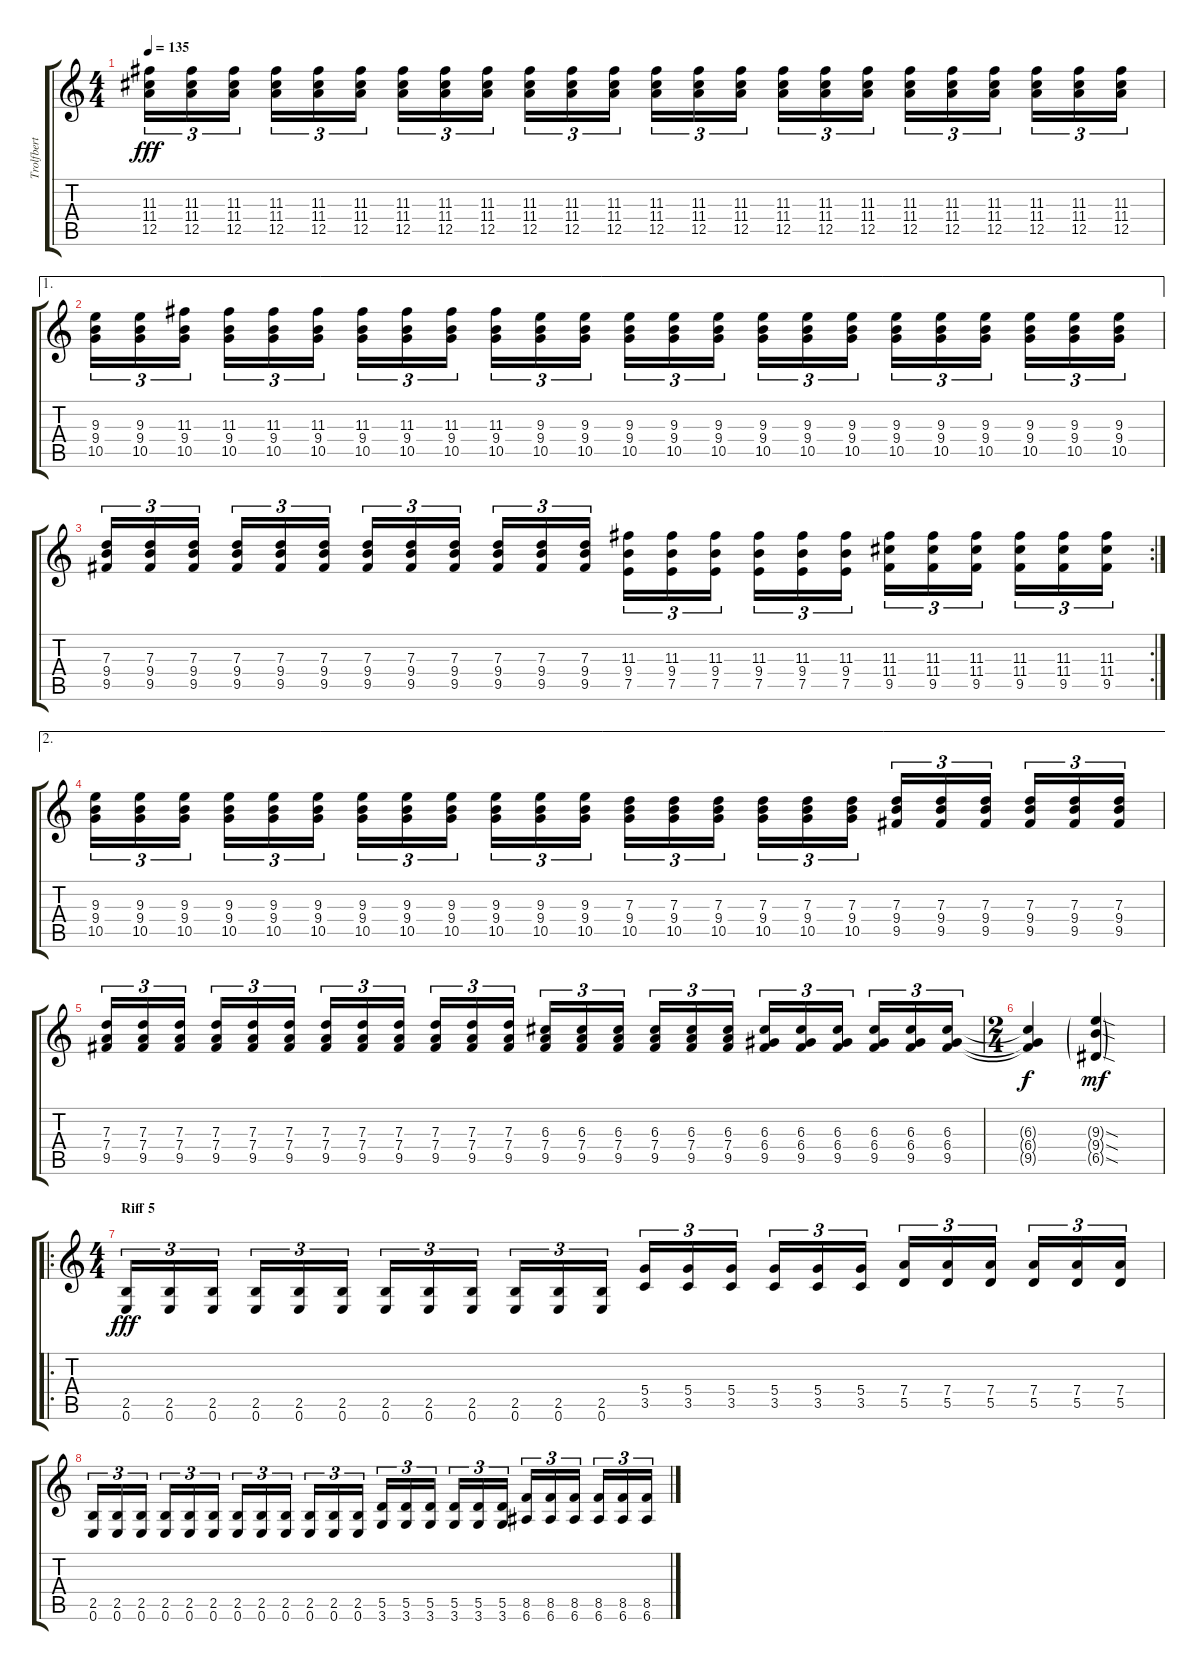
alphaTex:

\track ("Trolfbert Guitar 1" "Trolfbert ") {instrument distortionguitar}
\staff {score tabs}
\tuning (E4 B3 G3 D3 A2 E2) {hide}
\ts (4 4)
\tempo 135
\clef g2
\ks c
(11.3 11.4 12.5).16{tu (3 2) dy fff} (11.3 11.4 12.5).16{tu (3 2)} (11.3 11.4 12.5).16{tu (3 2)} (11.3 11.4 12.5).16{tu (3 2)} (11.3 11.4 12.5).16{tu (3 2)} (11.3 11.4 12.5).16{tu (3 2)} (11.3 11.4 12.5).16{tu (3 2)} (11.3 11.4 12.5).16{tu (3 2)} (11.3 11.4 12.5).16{tu (3 2)} (11.3 11.4 12.5).16{tu (3 2)} (11.3 11.4 12.5).16{tu (3 2)} (11.3 11.4 12.5).16{tu (3 2)} (11.3 11.4 12.5).16{tu (3 2)} (11.3 11.4 12.5).16{tu (3 2)} (11.3 11.4 12.5).16{tu (3 2)} (11.3 11.4 12.5).16{tu (3 2)} (11.3 11.4 12.5).16{tu (3 2)} (11.3 11.4 12.5).16{tu (3 2)} (11.3 11.4 12.5).16{tu (3 2)} (11.3 11.4 12.5).16{tu (3 2)} (11.3 11.4 12.5).16{tu (3 2)} (11.3 11.4 12.5).16{tu (3 2)} (11.3 11.4 12.5).16{tu (3 2)} (11.3 11.4 12.5).16{tu (3 2)} |
\ae 1
(9.3 9.4 10.5).16{tu (3 2)} (9.3 9.4 10.5).16{tu (3 2)} (11.3 9.4 10.5).16{tu (3 2)} (11.3 9.4 10.5).16{tu (3 2)} (11.3 9.4 10.5).16{tu (3 2)} (11.3 9.4 10.5).16{tu (3 2)} (11.3 9.4 10.5).16{tu (3 2)} (11.3 9.4 10.5).16{tu (3 2)} (11.3 9.4 10.5).16{tu (3 2)} (11.3 9.4 10.5).16{tu (3 2)} (9.3 9.4 10.5).16{tu (3 2)} (9.3 9.4 10.5).16{tu (3 2)} (9.3 9.4 10.5).16{tu (3 2)} (9.3 9.4 10.5).16{tu (3 2)} (9.3 9.4 10.5).16{tu (3 2)} (9.3 9.4 10.5).16{tu (3 2)} (9.3 9.4 10.5).16{tu (3 2)} (9.3 9.4 10.5).16{tu (3 2)} (9.3 9.4 10.5).16{tu (3 2)} (9.3 9.4 10.5).16{tu (3 2)} (9.3 9.4 10.5).16{tu (3 2)} (9.3 9.4 10.5).16{tu (3 2)} (9.3 9.4 10.5).16{tu (3 2)} (9.3 9.4 10.5).16{tu (3 2)} |
\rc 2
(7.3 9.4 9.5).16{tu (3 2)} (7.3 9.4 9.5).16{tu (3 2)} (7.3 9.4 9.5).16{tu (3 2)} (7.3 9.4 9.5).16{tu (3 2)} (7.3 9.4 9.5).16{tu (3 2)} (7.3 9.4 9.5).16{tu (3 2)} (7.3 9.4 9.5).16{tu (3 2)} (7.3 9.4 9.5).16{tu (3 2)} (7.3 9.4 9.5).16{tu (3 2)} (7.3 9.4 9.5).16{tu (3 2)} (7.3 9.4 9.5).16{tu (3 2)} (7.3 9.4 9.5).16{tu (3 2)} (11.3 9.4 7.5).16{tu (3 2)} (11.3 9.4 7.5).16{tu (3 2)} (11.3 9.4 7.5).16{tu (3 2)} (11.3 9.4 7.5).16{tu (3 2)} (11.3 9.4 7.5).16{tu (3 2)} (11.3 9.4 7.5).16{tu (3 2)} (11.3 11.4 9.5).16{tu (3 2)} (11.3 11.4 9.5).16{tu (3 2)} (11.3 11.4 9.5).16{tu (3 2)} (11.3 11.4 9.5).16{tu (3 2)} (11.3 11.4 9.5).16{tu (3 2)} (11.3 11.4 9.5).16{tu (3 2)} |
\ae 2
(9.3 9.4 10.5).16{tu (3 2)} (9.3 9.4 10.5).16{tu (3 2)} (9.3 9.4 10.5).16{tu (3 2)} (9.3 9.4 10.5).16{tu (3 2)} (9.3 9.4 10.5).16{tu (3 2)} (9.3 9.4 10.5).16{tu (3 2)} (9.3 9.4 10.5).16{tu (3 2)} (9.3 9.4 10.5).16{tu (3 2)} (9.3 9.4 10.5).16{tu (3 2)} (9.3 9.4 10.5).16{tu (3 2)} (9.3 9.4 10.5).16{tu (3 2)} (9.3 9.4 10.5).16{tu (3 2)} (7.3 9.4 10.5).16{tu (3 2)} (7.3 9.4 10.5).16{tu (3 2)} (7.3 9.4 10.5).16{tu (3 2)} (7.3 9.4 10.5).16{tu (3 2)} (7.3 9.4 10.5).16{tu (3 2)} (7.3 9.4 10.5).16{tu (3 2)} (7.3 9.4 9.5).16{tu (3 2)} (7.3 9.4 9.5).16{tu (3 2)} (7.3 9.4 9.5).16{tu (3 2)} (7.3 9.4 9.5).16{tu (3 2)} (7.3 9.4 9.5).16{tu (3 2)} (7.3 9.4 9.5).16{tu (3 2)} |
(7.3 7.4 9.5).16{tu (3 2)} (7.3 7.4 9.5).16{tu (3 2)} (7.3 7.4 9.5).16{tu (3 2)} (7.3 7.4 9.5).16{tu (3 2)} (7.3 7.4 9.5).16{tu (3 2)} (7.3 7.4 9.5).16{tu (3 2)} (7.3 7.4 9.5).16{tu (3 2)} (7.3 7.4 9.5).16{tu (3 2)} (7.3 7.4 9.5).16{tu (3 2)} (7.3 7.4 9.5).16{tu (3 2)} (7.3 7.4 9.5).16{tu (3 2)} (7.3 7.4 9.5).16{tu (3 2)} (6.3 7.4 9.5).16{tu (3 2)} (6.3 7.4 9.5).16{tu (3 2)} (6.3 7.4 9.5).16{tu (3 2)} (6.3 7.4 9.5).16{tu (3 2)} (6.3 7.4 9.5).16{tu (3 2)} (6.3 7.4 9.5).16{tu (3 2)} (6.3 6.4 9.5).16{tu (3 2)} (6.3 6.4 9.5).16{tu (3 2)} (6.3 6.4 9.5).16{tu (3 2)} (6.3 6.4 9.5).16{tu (3 2)} (6.3 6.4 9.5).16{tu (3 2)} (6.3 6.4 9.5).16{tu (3 2)} |
\ts (2 4)
(6.3{t} 6.4{t} 9.5{t}).4{dy f} (9.3{sod g} 9.4{sod g} 6.5{sod g}).4{dy mf} |
\ro
\ts (4 4)
\section ("" "Riff 5")
(2.5 0.6).16{tu (3 2) dy fff} (2.5 0.6).16{tu (3 2)} (2.5 0.6).16{tu (3 2)} (2.5 0.6).16{tu (3 2)} (2.5 0.6).16{tu (3 2)} (2.5 0.6).16{tu (3 2)} (2.5 0.6).16{tu (3 2)} (2.5 0.6).16{tu (3 2)} (2.5 0.6).16{tu (3 2)} (2.5 0.6).16{tu (3 2)} (2.5 0.6).16{tu (3 2)} (2.5 0.6).16{tu (3 2)} (5.4 3.5).16{tu (3 2)} (5.4 3.5).16{tu (3 2)} (5.4 3.5).16{tu (3 2)} (5.4 3.5).16{tu (3 2)} (5.4 3.5).16{tu (3 2)} (5.4 3.5).16{tu (3 2)} (7.4 5.5).16{tu (3 2)} (7.4 5.5).16{tu (3 2)} (7.4 5.5).16{tu (3 2)} (7.4 5.5).16{tu (3 2)} (7.4 5.5).16{tu (3 2)} (7.4 5.5).16{tu (3 2)} |
(2.5 0.6).16{tu (3 2)} (2.5 0.6).16{tu (3 2)} (2.5 0.6).16{tu (3 2)} (2.5 0.6).16{tu (3 2)} (2.5 0.6).16{tu (3 2)} (2.5 0.6).16{tu (3 2)} (2.5 0.6).16{tu (3 2)} (2.5 0.6).16{tu (3 2)} (2.5 0.6).16{tu (3 2)} (2.5 0.6).16{tu (3 2)} (2.5 0.6).16{tu (3 2)} (2.5 0.6).16{tu (3 2)} (5.5 3.6).16{tu (3 2)} (5.5 3.6).16{tu (3 2)} (5.5 3.6).16{tu (3 2)} (5.5 3.6).16{tu (3 2)} (5.5 3.6).16{tu (3 2)} (5.5 3.6).16{tu (3 2)} (8.5 6.6).16{tu (3 2)} (8.5 6.6).16{tu (3 2)} (8.5 6.6).16{tu (3 2)} (8.5 6.6).16{tu (3 2)} (8.5 6.6).16{tu (3 2)} (8.5 6.6).16{tu (3 2)}
